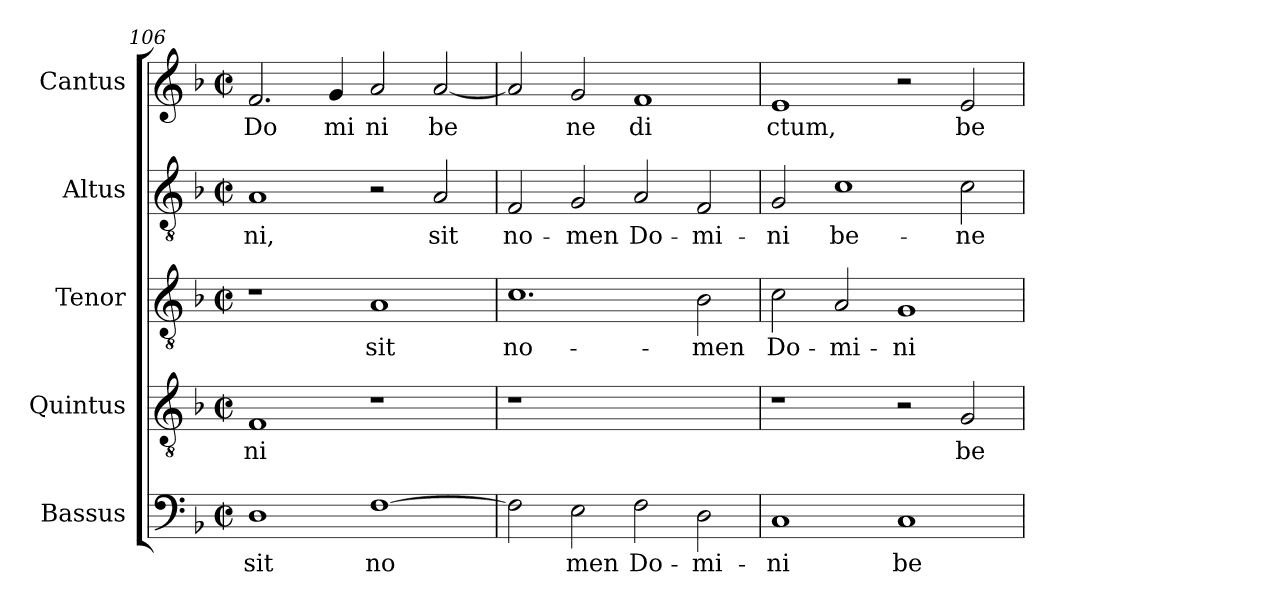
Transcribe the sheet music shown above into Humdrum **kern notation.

**kern	**text	**kern	**text	**kern	**text	**kern	**text	**kern	**text
*part5	*part5	*part4	*part4	*part3	*part3	*part2	*part2	*part1	*part1
*staff5	*staff5	*staff4	*staff4	*staff3	*staff3	*staff2	*staff2	*staff1	*staff1
*I"Bassus	*	*I"Quintus	*	*I"Tenor	*	*I"Altus	*	*I"Cantus	*
*clefF4	*	*clefGv2	*	*clefGv2	*	*clefGv2	*	*clefG2	*
*k[b-]	*	*k[b-]	*	*k[b-]	*	*k[b-]	*	*k[b-]	*
*F:	*	*F:	*	*F:	*	*F:	*	*F:	*
*M2/2	*	*M2/2	*	*M2/2	*	*M2/2	*	*M2/2	*
*met(c|)	*	*met(c|)	*	*met(c|)	*	*met(c|)	*	*met(c|)	*
=106	=106	=106	=106	=106	=106	=106	=106	=106	=106
!	!LO:LY:b:cj	!	!LO:LY:b:cj	!	!	!	!LO:LY:b:cj	!	!LO:LY:b:cj
1D	sit	1F	ni	1r	.	1A	-ni,	2.f/	Do
!	!	!	!	!	!	!	!	!	!LO:LY:b:cj
.	.	.	.	.	.	.	.	4g/	mi
!	!LO:LY:b:cj	!	!	!	!LO:LY:b:cj	!	!	!	!LO:LY:b:cj
[>1F	no-	1r	.	1A	sit	2r	.	2a/	ni
!	!	!	!	!	!	!	!LO:LY:b:cj	!	!LO:LY:b:cj
.	.	.	.	.	.	2A/	sit	[<2a/	be
=107	=107	=107	=107	=107	=107	=107	=107	=107	=107
!	!LO:LY:b:cj	!	!	!	!LO:LY:b:cj	!	!LO:LY:b:cj	!	!LO:LY:b:cj
2F\]	--	1r	.	1.c	no-	2F/	no-	2a/]	.
!	!LO:LY:b:cj	!	!	!	!	!	!LO:LY:b:cj	!	!LO:LY:b:cj
2E\	-men	.	.	.	.	2G/	-men	2g/	ne
!	!LO:LY:b:cj	!	!	!	!	!	!LO:LY:b:cj	!	!LO:LY:b:cj
2F\	Do-	1ryy	.	.	.	2A/	Do-	1f	di
!	!LO:LY:b:cj	!	!	!	!LO:LY:b:cj	!	!LO:LY:b:cj	!	!
2D\	-mi-	.	.	2B-\	-men	2F/	-mi-	.	.
=108	=108	=108	=108	=108	=108	=108	=108	=108	=108
!	!LO:LY:b:cj	!	!	!	!LO:LY:b:cj	!	!LO:LY:b:cj	!	!LO:LY:b:cj
1C	-ni	1r	.	2c\	Do-	2G/	-ni	1e	ctum,
!	!	!	!	!	!LO:LY:b:cj	!	!LO:LY:b:cj	!	!
.	.	.	.	2A/	-mi-	1c	be-	.	.
!	!LO:LY:b:cj	!	!	!	!LO:LY:b:cj	!	!	!	!
1C	be-	2r	.	1G	-ni	.	.	2r	.
!	!	!	!LO:LY:b:cj	!	!	!	!LO:LY:b:cj	!	!LO:LY:b:cj
.	.	2G/	be	.	.	2c\	-ne-	2e/	be
=	=	=	=	=	=	=	=	=	=
*-	*-	*-	*-	*-	*-	*-	*-	*-	*-
